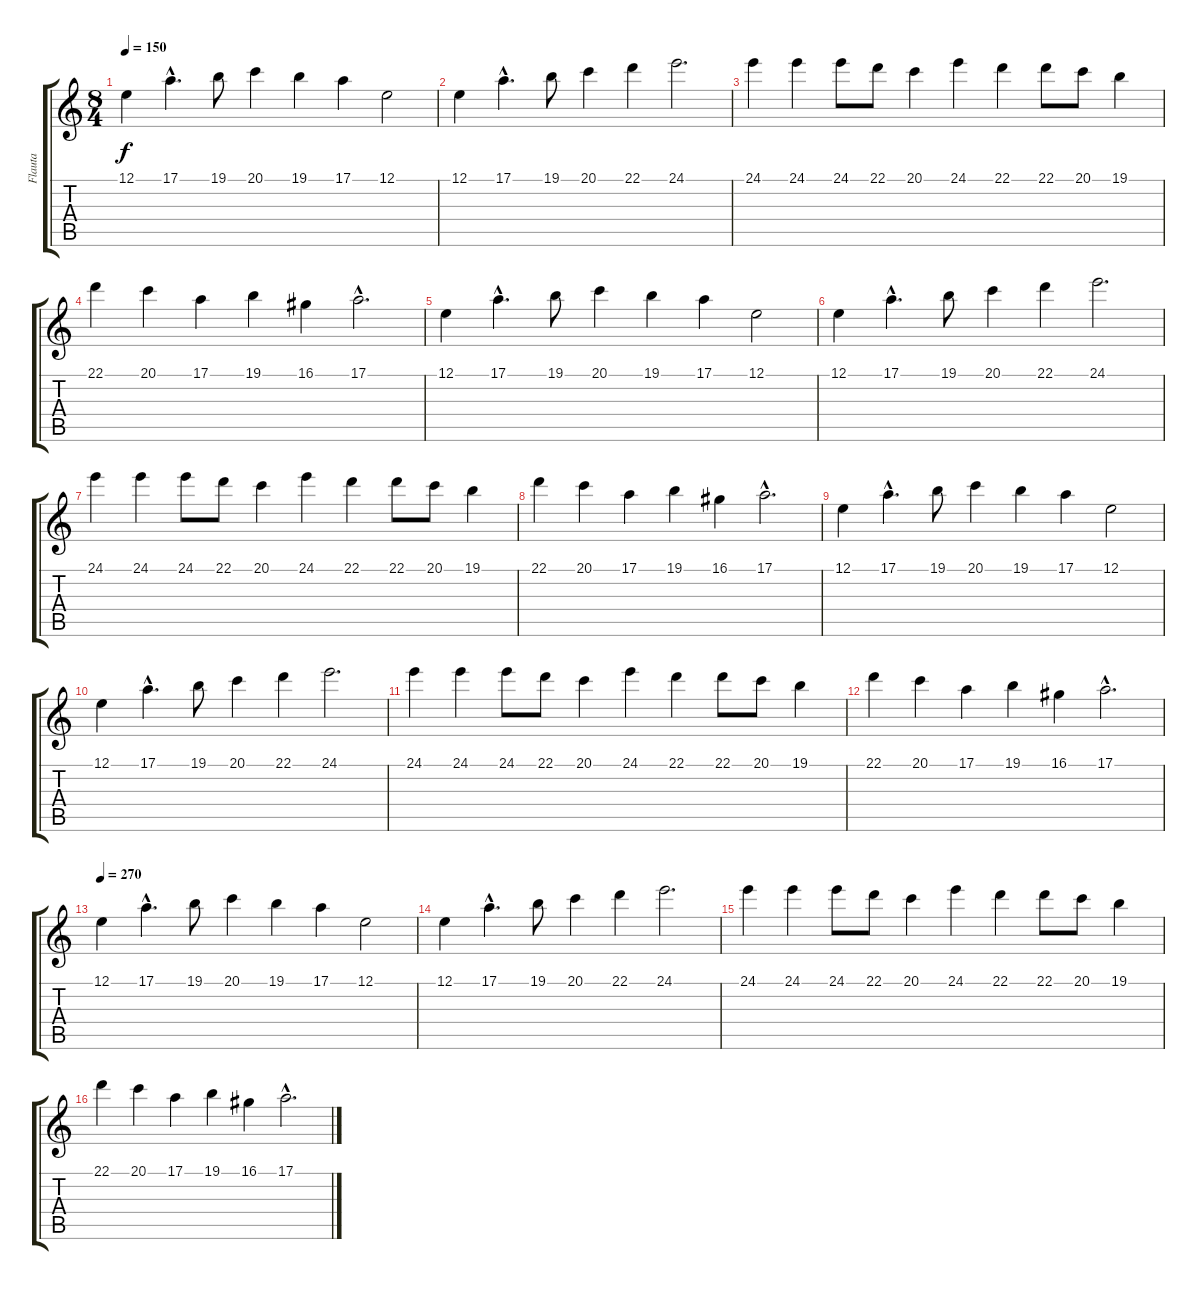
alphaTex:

\track ("Flauta" "Flauta") {instrument panflute}
\staff {score tabs}
\tuning (E4 B3 G3 D3 A2 E2) {hide}
\ts (8 4)
\tempo 150
\clef g2
\ks c
12.1.4{dy f instrument panflute} 17.1{hac}.4{d} 19.1.8 20.1.4 19.1.4 17.1.4 12.1.2 |
12.1.4 17.1{hac}.4{d} 19.1.8 20.1.4 22.1.4 24.1.2{d} |
24.1.4 24.1.4 24.1.8 22.1.8 20.1.4 24.1.4 22.1.4 22.1.8 20.1.8 19.1.4 |
22.1.4 20.1.4 17.1.4 19.1.4 16.1.4 17.1{hac}.2{d} |
12.1.4 17.1{hac}.4{d} 19.1.8 20.1.4 19.1.4 17.1.4 12.1.2 |
12.1.4 17.1{hac}.4{d} 19.1.8 20.1.4 22.1.4 24.1.2{d} |
24.1.4 24.1.4 24.1.8 22.1.8 20.1.4 24.1.4 22.1.4 22.1.8 20.1.8 19.1.4 |
22.1.4 20.1.4 17.1.4 19.1.4 16.1.4 17.1{hac}.2{d} |
12.1.4 17.1{hac}.4{d} 19.1.8 20.1.4 19.1.4 17.1.4 12.1.2 |
12.1.4 17.1{hac}.4{d} 19.1.8 20.1.4 22.1.4 24.1.2{d} |
24.1.4 24.1.4 24.1.8 22.1.8 20.1.4 24.1.4 22.1.4 22.1.8 20.1.8 19.1.4 |
22.1.4 20.1.4 17.1.4 19.1.4 16.1.4 17.1{hac}.2{d} |
\tempo 270
12.1.4 17.1{hac}.4{d} 19.1.8 20.1.4 19.1.4 17.1.4 12.1.2 |
12.1.4 17.1{hac}.4{d} 19.1.8 20.1.4 22.1.4 24.1.2{d} |
24.1.4 24.1.4 24.1.8 22.1.8 20.1.4 24.1.4 22.1.4 22.1.8 20.1.8 19.1.4 |
22.1.4 20.1.4 17.1.4 19.1.4 16.1.4 17.1{hac}.2{d}
